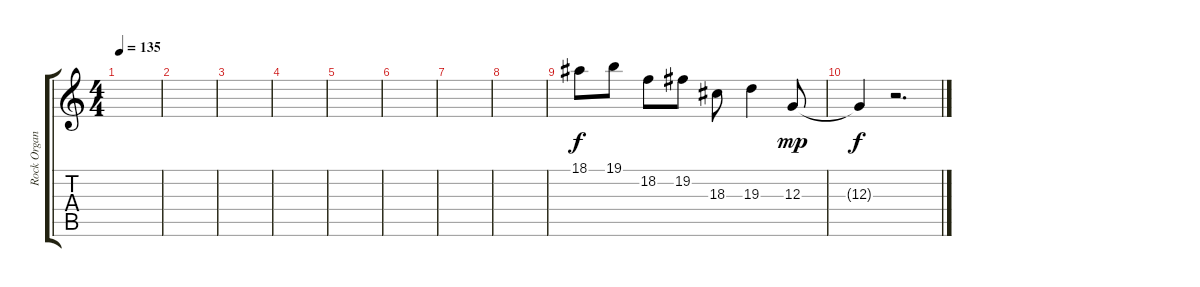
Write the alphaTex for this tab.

\track ("Rock Organ" "Rock Organ") {instrument drawbarorgan}
\staff {score tabs}
\tuning (E4 B3 G3 D3 A2 E2) {hide}
\ts (4 4)
\tempo 135
\clef g2
\ks c
|
|
|
|
|
|
|
|
18.1.8 19.1.8 18.2.8 19.2.8 18.3.8 19.3.4 12.3.8{dy mp} |
12.3{t}.4{dy f} r.2{d}
